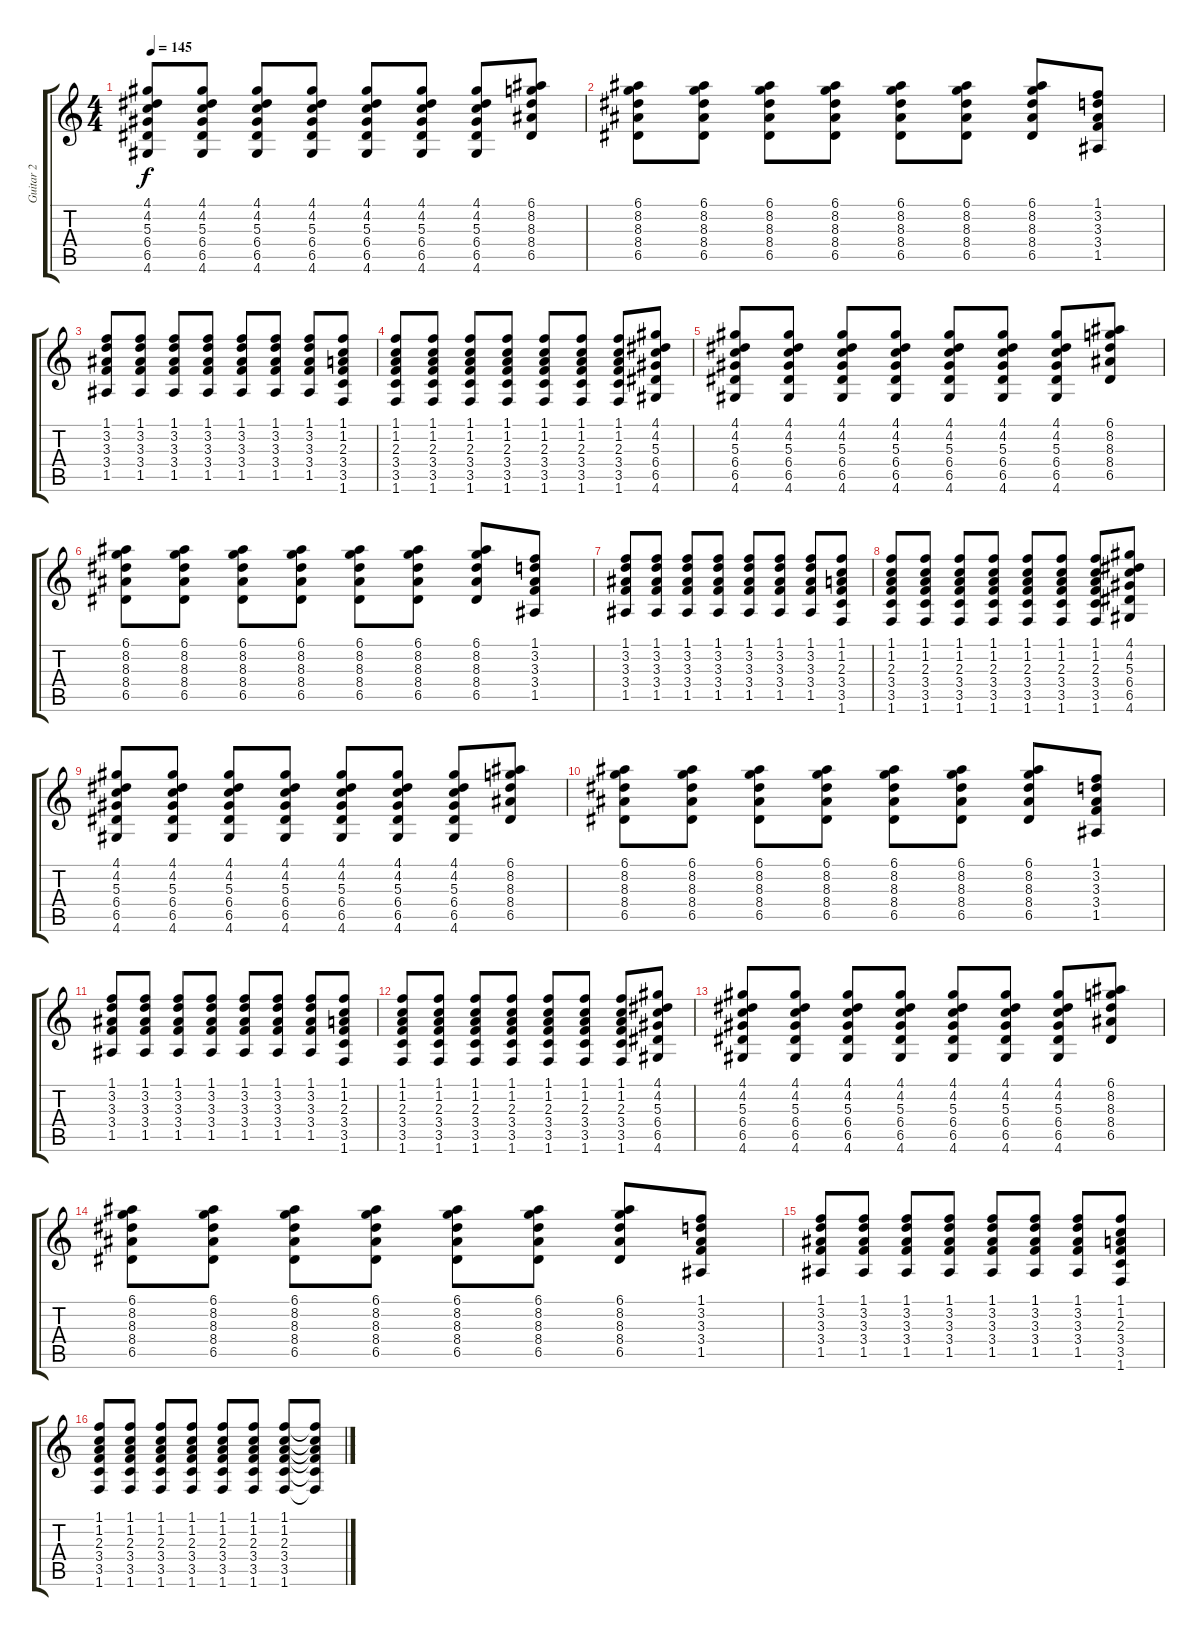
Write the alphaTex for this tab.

\track ("Guitar 2" "Guitar 2") {instrument distortionguitar}
\staff {score tabs}
\tuning (E4 B3 G3 D3 A2 E2) {hide}
\ts (4 4)
\tempo 145
\clef g2
\ks c
(4.1 4.2 5.3 6.4 6.5 4.6).8{dy f} (4.1 4.2 5.3 6.4 6.5 4.6).8 (4.1 4.2 5.3 6.4 6.5 4.6).8 (4.1 4.2 5.3 6.4 6.5 4.6).8 (4.1 4.2 5.3 6.4 6.5 4.6).8 (4.1 4.2 5.3 6.4 6.5 4.6).8 (4.1 4.2 5.3 6.4 6.5 4.6).8 (6.1 8.2 8.3 8.4 6.5).8 |
(6.1 8.2 8.3 8.4 6.5).8 (6.1 8.2 8.3 8.4 6.5).8 (6.1 8.2 8.3 8.4 6.5).8 (6.1 8.2 8.3 8.4 6.5).8 (6.1 8.2 8.3 8.4 6.5).8 (6.1 8.2 8.3 8.4 6.5).8 (6.1 8.2 8.3 8.4 6.5).8 (1.1 3.2 3.3 3.4 1.5).8 |
(1.1 3.2 3.3 3.4 1.5).8 (1.1 3.2 3.3 3.4 1.5).8 (1.1 3.2 3.3 3.4 1.5).8 (1.1 3.2 3.3 3.4 1.5).8 (1.1 3.2 3.3 3.4 1.5).8 (1.1 3.2 3.3 3.4 1.5).8 (1.1 3.2 3.3 3.4 1.5).8 (1.1 1.2 2.3 3.4 3.5 1.6).8 |
(1.1 1.2 2.3 3.4 3.5 1.6).8 (1.1 1.2 2.3 3.4 3.5 1.6).8 (1.1 1.2 2.3 3.4 3.5 1.6).8 (1.1 1.2 2.3 3.4 3.5 1.6).8 (1.1 1.2 2.3 3.4 3.5 1.6).8 (1.1 1.2 2.3 3.4 3.5 1.6).8 (1.1 1.2 2.3 3.4 3.5 1.6).8 (4.1 4.2 5.3 6.4 6.5 4.6).8 |
(4.1 4.2 5.3 6.4 6.5 4.6).8 (4.1 4.2 5.3 6.4 6.5 4.6).8 (4.1 4.2 5.3 6.4 6.5 4.6).8 (4.1 4.2 5.3 6.4 6.5 4.6).8 (4.1 4.2 5.3 6.4 6.5 4.6).8 (4.1 4.2 5.3 6.4 6.5 4.6).8 (4.1 4.2 5.3 6.4 6.5 4.6).8 (6.1 8.2 8.3 8.4 6.5).8 |
(6.1 8.2 8.3 8.4 6.5).8 (6.1 8.2 8.3 8.4 6.5).8 (6.1 8.2 8.3 8.4 6.5).8 (6.1 8.2 8.3 8.4 6.5).8 (6.1 8.2 8.3 8.4 6.5).8 (6.1 8.2 8.3 8.4 6.5).8 (6.1 8.2 8.3 8.4 6.5).8 (1.1 3.2 3.3 3.4 1.5).8 |
(1.1 3.2 3.3 3.4 1.5).8 (1.1 3.2 3.3 3.4 1.5).8 (1.1 3.2 3.3 3.4 1.5).8 (1.1 3.2 3.3 3.4 1.5).8 (1.1 3.2 3.3 3.4 1.5).8 (1.1 3.2 3.3 3.4 1.5).8 (1.1 3.2 3.3 3.4 1.5).8 (1.1 1.2 2.3 3.4 3.5 1.6).8 |
(1.1 1.2 2.3 3.4 3.5 1.6).8 (1.1 1.2 2.3 3.4 3.5 1.6).8 (1.1 1.2 2.3 3.4 3.5 1.6).8 (1.1 1.2 2.3 3.4 3.5 1.6).8 (1.1 1.2 2.3 3.4 3.5 1.6).8 (1.1 1.2 2.3 3.4 3.5 1.6).8 (1.1 1.2 2.3 3.4 3.5 1.6).8 (4.1 4.2 5.3 6.4 6.5 4.6).8 |
(4.1 4.2 5.3 6.4 6.5 4.6).8 (4.1 4.2 5.3 6.4 6.5 4.6).8 (4.1 4.2 5.3 6.4 6.5 4.6).8 (4.1 4.2 5.3 6.4 6.5 4.6).8 (4.1 4.2 5.3 6.4 6.5 4.6).8 (4.1 4.2 5.3 6.4 6.5 4.6).8 (4.1 4.2 5.3 6.4 6.5 4.6).8 (6.1 8.2 8.3 8.4 6.5).8 |
(6.1 8.2 8.3 8.4 6.5).8 (6.1 8.2 8.3 8.4 6.5).8 (6.1 8.2 8.3 8.4 6.5).8 (6.1 8.2 8.3 8.4 6.5).8 (6.1 8.2 8.3 8.4 6.5).8 (6.1 8.2 8.3 8.4 6.5).8 (6.1 8.2 8.3 8.4 6.5).8 (1.1 3.2 3.3 3.4 1.5).8 |
(1.1 3.2 3.3 3.4 1.5).8 (1.1 3.2 3.3 3.4 1.5).8 (1.1 3.2 3.3 3.4 1.5).8 (1.1 3.2 3.3 3.4 1.5).8 (1.1 3.2 3.3 3.4 1.5).8 (1.1 3.2 3.3 3.4 1.5).8 (1.1 3.2 3.3 3.4 1.5).8 (1.1 1.2 2.3 3.4 3.5 1.6).8 |
(1.1 1.2 2.3 3.4 3.5 1.6).8 (1.1 1.2 2.3 3.4 3.5 1.6).8 (1.1 1.2 2.3 3.4 3.5 1.6).8 (1.1 1.2 2.3 3.4 3.5 1.6).8 (1.1 1.2 2.3 3.4 3.5 1.6).8 (1.1 1.2 2.3 3.4 3.5 1.6).8 (1.1 1.2 2.3 3.4 3.5 1.6).8 (4.1 4.2 5.3 6.4 6.5 4.6).8 |
(4.1 4.2 5.3 6.4 6.5 4.6).8 (4.1 4.2 5.3 6.4 6.5 4.6).8 (4.1 4.2 5.3 6.4 6.5 4.6).8 (4.1 4.2 5.3 6.4 6.5 4.6).8 (4.1 4.2 5.3 6.4 6.5 4.6).8 (4.1 4.2 5.3 6.4 6.5 4.6).8 (4.1 4.2 5.3 6.4 6.5 4.6).8 (6.1 8.2 8.3 8.4 6.5).8 |
(6.1 8.2 8.3 8.4 6.5).8 (6.1 8.2 8.3 8.4 6.5).8 (6.1 8.2 8.3 8.4 6.5).8 (6.1 8.2 8.3 8.4 6.5).8 (6.1 8.2 8.3 8.4 6.5).8 (6.1 8.2 8.3 8.4 6.5).8 (6.1 8.2 8.3 8.4 6.5).8 (1.1 3.2 3.3 3.4 1.5).8 |
(1.1 3.2 3.3 3.4 1.5).8 (1.1 3.2 3.3 3.4 1.5).8 (1.1 3.2 3.3 3.4 1.5).8 (1.1 3.2 3.3 3.4 1.5).8 (1.1 3.2 3.3 3.4 1.5).8 (1.1 3.2 3.3 3.4 1.5).8 (1.1 3.2 3.3 3.4 1.5).8 (1.1 1.2 2.3 3.4 3.5 1.6).8 |
(1.1 1.2 2.3 3.4 3.5 1.6).8 (1.1 1.2 2.3 3.4 3.5 1.6).8 (1.1 1.2 2.3 3.4 3.5 1.6).8 (1.1 1.2 2.3 3.4 3.5 1.6).8 (1.1 1.2 2.3 3.4 3.5 1.6).8 (1.1 1.2 2.3 3.4 3.5 1.6).8 (1.1 1.2 2.3 3.4 3.5 1.6).8 (1.1{t} 1.2{t} 2.3{t} 3.4{t} 3.5{t} 1.6{t}).8
